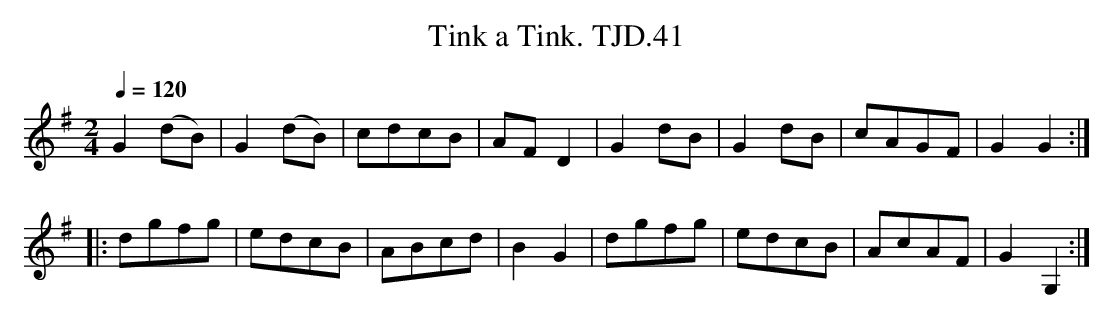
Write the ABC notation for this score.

X:1
T:Tink a Tink. TJD.41
M:2/4
L:1/8
Q:1/4=120
K:G
G2(dB)|G2(dB)|cdcB|AFD2|G2dB|G2dB|cAGF|G2G2:|
|:dgfg|edcB|ABcd|B2G2|dgfg|edcB|AcAF|G2G,2:|
